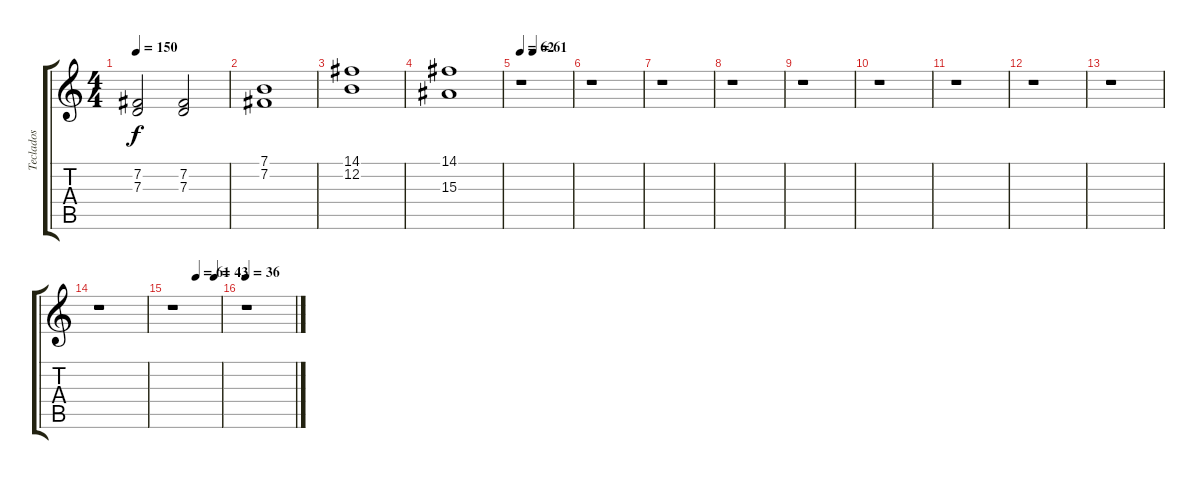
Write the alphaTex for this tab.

\track ("Teclados" "Teclados") {instrument brasssection}
\staff {score tabs}
\tuning (E4 B3 G3 D3 A2 E2) {hide}
\ts (4 4)
\tempo 150
\clef g2
\ks c
(7.2 7.3).2{dy f} (7.2 7.3).2 |
(7.1 7.2).1 |
(14.1 12.2).1 |
(14.1 15.3).1 |
\tempo 62
\tempo (61 0.25)
r.1 |
r.1 |
r.1 |
r.1 |
r.1 |
r.1 |
r.1 |
r.1 |
r.1 |
r.1 |
\tempo (61 0.5)
\tempo (43 0.875)
r.1 |
\tempo 36
r.1
